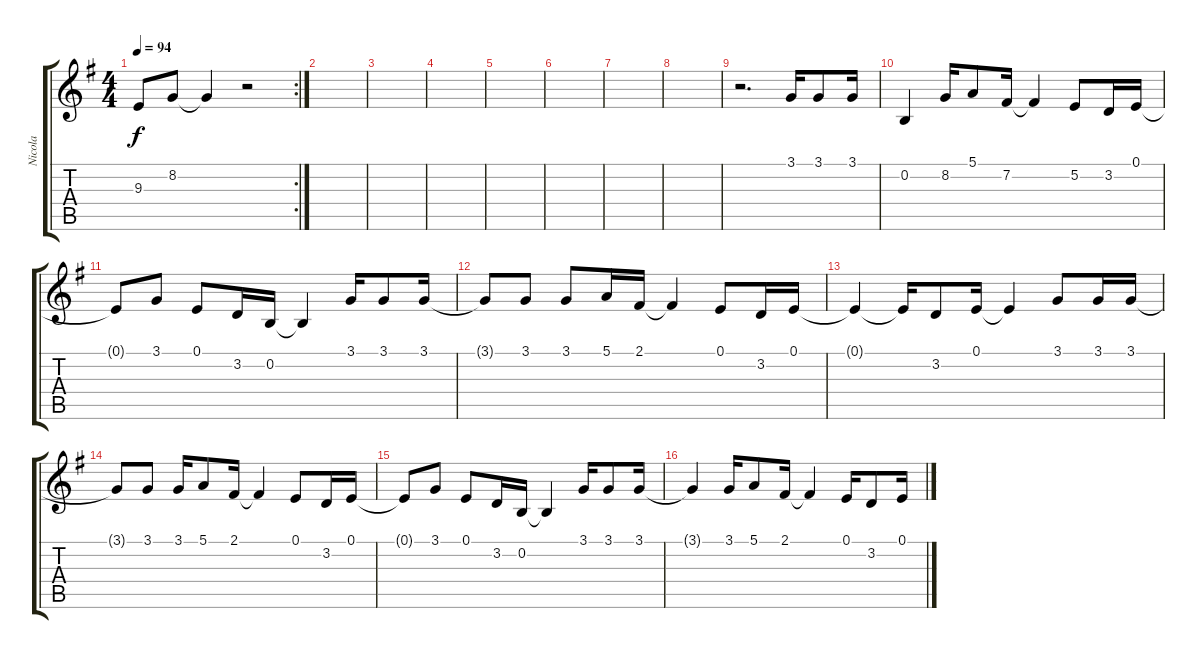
\track ("Nicola" "Nicola") {instrument acousticgrandpiano}
\staff {score tabs}
\tuning (E4 B3 G3 D3 A2 D2) {hide}
\rc 2
\ts (4 4)
\tempo 94
\clef g2
\ks g
9.3.8{dy f} 8.2.8 8.2{t}.4 r.2 |
|
|
|
|
|
|
|
r.2{d} 3.1.16 3.1.8 3.1.16 |
0.2.4 8.2.16 5.1.8 7.2.16 7.2{t}.4 5.2.8 3.2.16 0.1.16 |
0.1{t}.8 3.1.8 0.1.8 3.2.16 0.2.16 0.2{t}.4 3.1.16 3.1.8 3.1.16 |
3.1{t}.8 3.1.8 3.1.8 5.1.16 2.1.16 2.1{t}.4 0.1.8 3.2.16 0.1.16 |
0.1{t}.4 0.1{t}.16 3.2.8 0.1.16 0.1{t}.4 3.1.8 3.1.16 3.1.16 |
3.1{t}.8 3.1.8 3.1.16 5.1.8 2.1.16 2.1{t}.4 0.1.8 3.2.16 0.1.16 |
0.1{t}.8 3.1.8 0.1.8 3.2.16 0.2.16 0.2{t}.4 3.1.16 3.1.8 3.1.16 |
3.1{t}.4 3.1.16 5.1.8 2.1.16 2.1{t}.4 0.1.16 3.2.8 0.1.16
